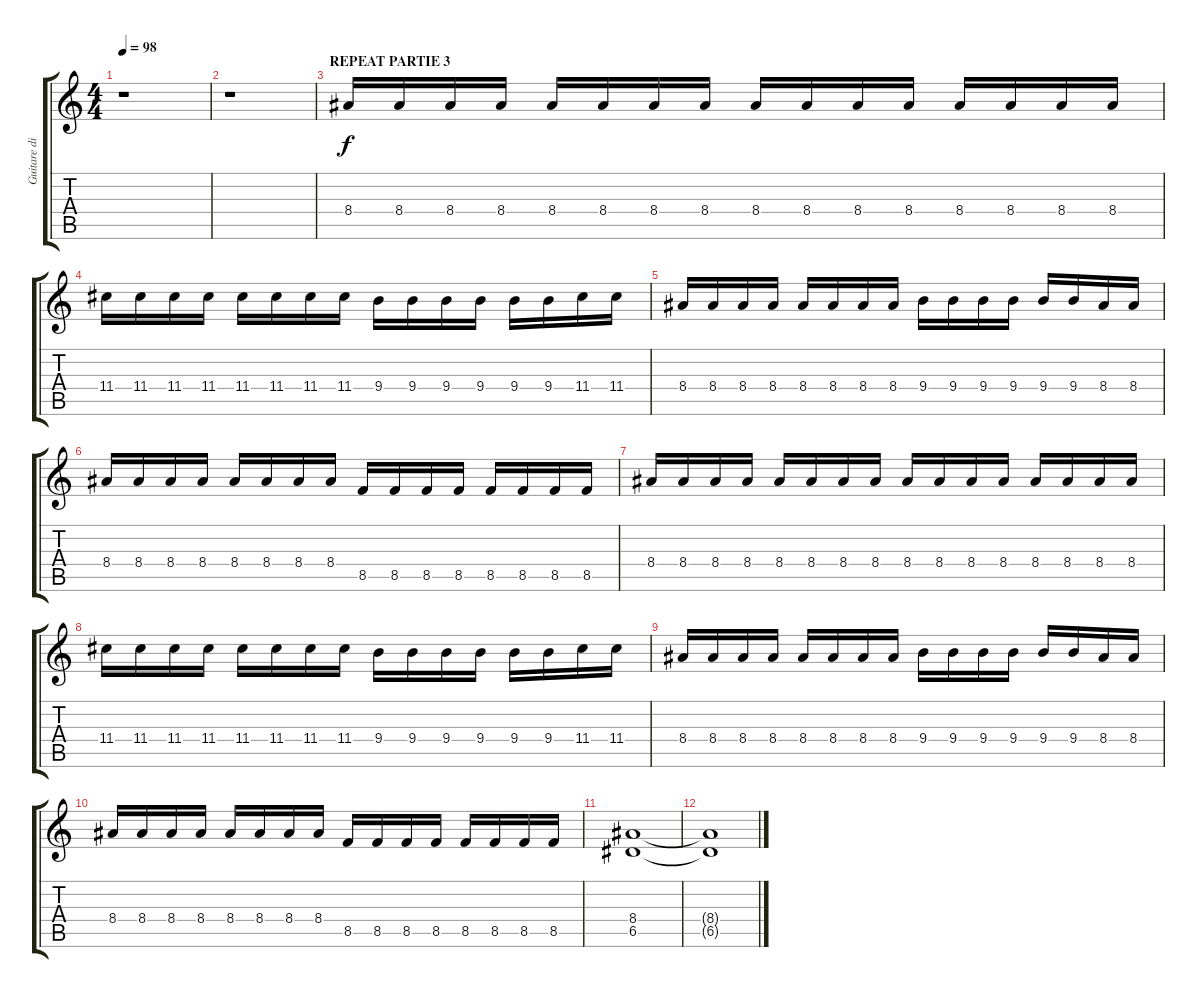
\track ("Guitare disto 2" "Guitare di") {instrument overdrivenguitar}
\staff {score tabs}
\tuning (E4 B3 G3 D3 A2 E2) {hide}
\ts (4 4)
\tempo 98
\clef g2
\ks c
r.1{dy f} |
r.1 |
\section ("" "REPEAT PARTIE 3")
8.4.16 8.4.16 8.4.16 8.4.16 8.4.16 8.4.16 8.4.16 8.4.16 8.4.16 8.4.16 8.4.16 8.4.16 8.4.16 8.4.16 8.4.16 8.4.16 |
11.4.16 11.4.16 11.4.16 11.4.16 11.4.16 11.4.16 11.4.16 11.4.16 9.4.16 9.4.16 9.4.16 9.4.16 9.4.16 9.4.16 11.4.16 11.4.16 |
8.4.16 8.4.16 8.4.16 8.4.16 8.4.16 8.4.16 8.4.16 8.4.16 9.4.16 9.4.16 9.4.16 9.4.16 9.4.16 9.4.16 8.4.16 8.4.16 |
8.4.16 8.4.16 8.4.16 8.4.16 8.4.16 8.4.16 8.4.16 8.4.16 8.5.16 8.5.16 8.5.16 8.5.16 8.5.16 8.5.16 8.5.16 8.5.16 |
8.4.16 8.4.16 8.4.16 8.4.16 8.4.16 8.4.16 8.4.16 8.4.16 8.4.16 8.4.16 8.4.16 8.4.16 8.4.16 8.4.16 8.4.16 8.4.16 |
11.4.16 11.4.16 11.4.16 11.4.16 11.4.16 11.4.16 11.4.16 11.4.16 9.4.16 9.4.16 9.4.16 9.4.16 9.4.16 9.4.16 11.4.16 11.4.16 |
8.4.16 8.4.16 8.4.16 8.4.16 8.4.16 8.4.16 8.4.16 8.4.16 9.4.16 9.4.16 9.4.16 9.4.16 9.4.16 9.4.16 8.4.16 8.4.16 |
8.4.16 8.4.16 8.4.16 8.4.16 8.4.16 8.4.16 8.4.16 8.4.16 8.5.16 8.5.16 8.5.16 8.5.16 8.5.16 8.5.16 8.5.16 8.5.16 |
(8.4 6.5).1 |
(8.4{t} 6.5{t}).1
